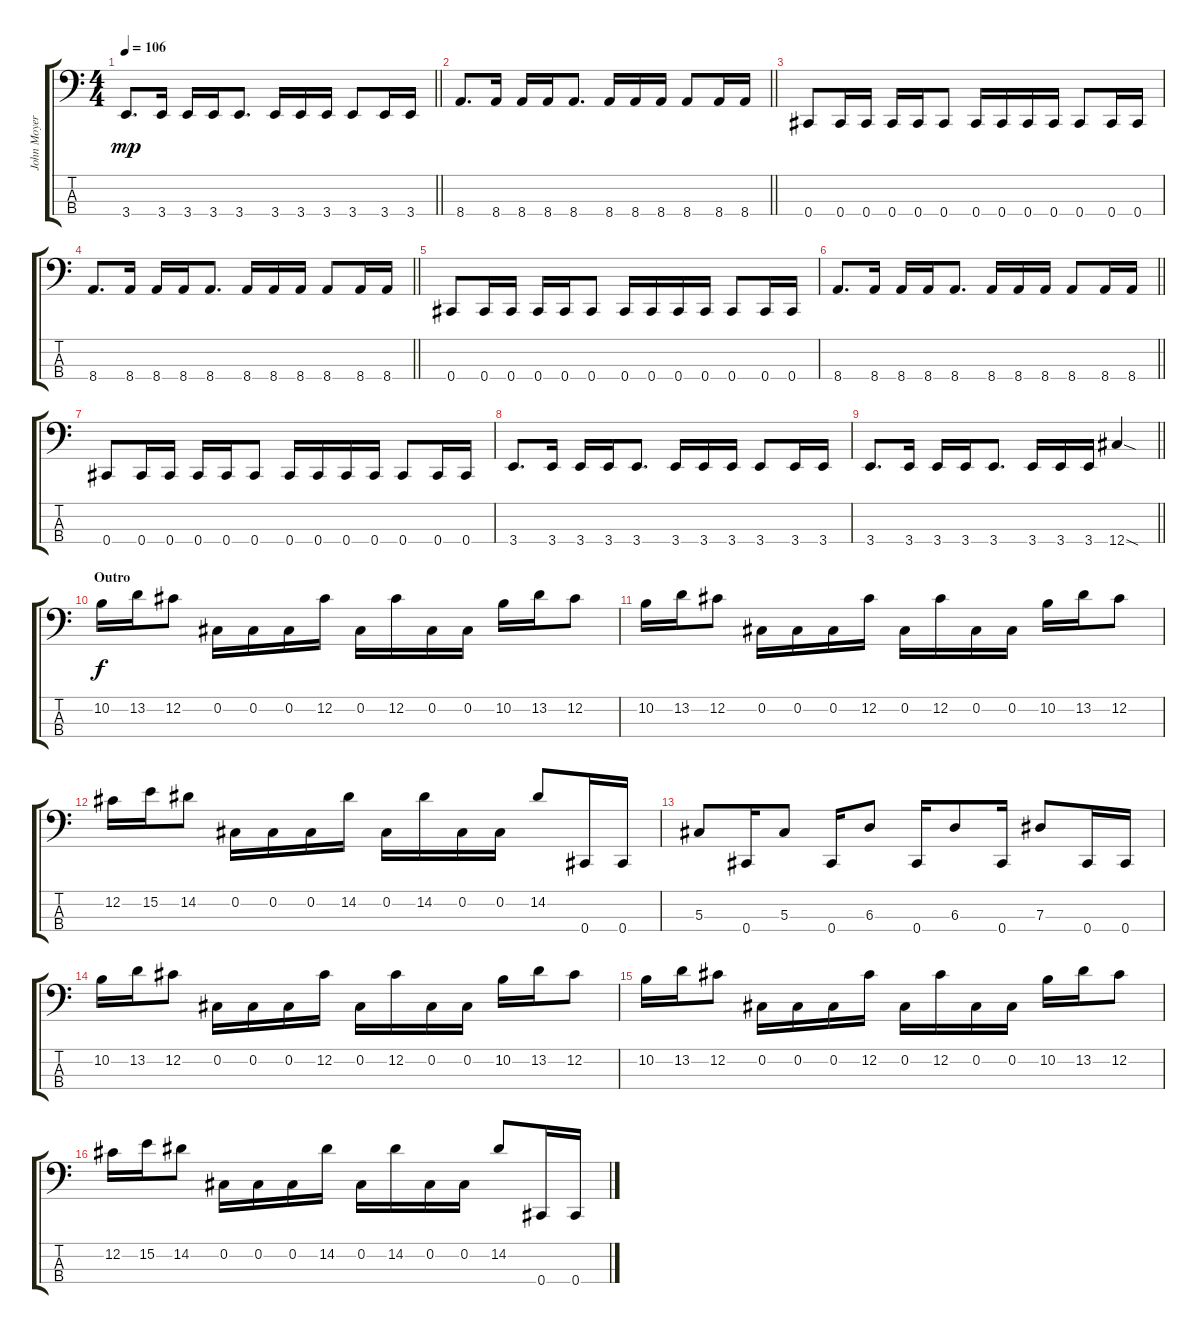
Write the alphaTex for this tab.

\track ("John Moyer" "John Moyer") {instrument electricbassfinger}
\staff {score tabs}
\tuning (Gb2 Db2 Ab1 Db1) {hide}
\ts (4 4)
\tempo 106
\clef f4
\barLineRight lightlight
\ks c
3.4.8{d dy mp} 3.4.16 3.4.16 3.4.16 3.4.8{d} 3.4.16 3.4.16 3.4.16 3.4.8 3.4.16 3.4.16 |
\barLineRight lightlight
8.4.8{d} 8.4.16 8.4.16 8.4.16 8.4.8{d} 8.4.16 8.4.16 8.4.16 8.4.8 8.4.16 8.4.16 |
0.4.8 0.4.16 0.4.16 0.4.16 0.4.16 0.4.8 0.4.16 0.4.16 0.4.16 0.4.16 0.4.8 0.4.16 0.4.16 |
\barLineRight lightlight
8.4.8{d} 8.4.16 8.4.16 8.4.16 8.4.8{d} 8.4.16 8.4.16 8.4.16 8.4.8 8.4.16 8.4.16 |
0.4.8 0.4.16 0.4.16 0.4.16 0.4.16 0.4.8 0.4.16 0.4.16 0.4.16 0.4.16 0.4.8 0.4.16 0.4.16 |
\barLineRight lightlight
8.4.8{d} 8.4.16 8.4.16 8.4.16 8.4.8{d} 8.4.16 8.4.16 8.4.16 8.4.8 8.4.16 8.4.16 |
0.4.8 0.4.16 0.4.16 0.4.16 0.4.16 0.4.8 0.4.16 0.4.16 0.4.16 0.4.16 0.4.8 0.4.16 0.4.16 |
3.4.8{d} 3.4.16 3.4.16 3.4.16 3.4.8{d} 3.4.16 3.4.16 3.4.16 3.4.8 3.4.16 3.4.16 |
\barLineRight lightlight
3.4.8{d} 3.4.16 3.4.16 3.4.16 3.4.8{d} 3.4.16 3.4.16 3.4.16 12.4{sod}.4 |
\section ("" "Outro")
10.2.16{dy f} 13.2.16 12.2.8 0.2.16 0.2.16 0.2.16 12.2.16 0.2.16 12.2.16 0.2.16 0.2.16 10.2.16 13.2.16 12.2.8 |
10.2.16 13.2.16 12.2.8 0.2.16 0.2.16 0.2.16 12.2.16 0.2.16 12.2.16 0.2.16 0.2.16 10.2.16 13.2.16 12.2.8 |
12.2.16 15.2.16 14.2.8 0.2.16 0.2.16 0.2.16 14.2.16 0.2.16 14.2.16 0.2.16 0.2.16 14.2.8 0.4.16 0.4.16 |
5.3.8 0.4.16 5.3.8 0.4.16 6.3.8 0.4.16 6.3.8 0.4.16 7.3.8 0.4.16 0.4.16 |
10.2.16 13.2.16 12.2.8 0.2.16 0.2.16 0.2.16 12.2.16 0.2.16 12.2.16 0.2.16 0.2.16 10.2.16 13.2.16 12.2.8 |
10.2.16 13.2.16 12.2.8 0.2.16 0.2.16 0.2.16 12.2.16 0.2.16 12.2.16 0.2.16 0.2.16 10.2.16 13.2.16 12.2.8 |
12.2.16 15.2.16 14.2.8 0.2.16 0.2.16 0.2.16 14.2.16 0.2.16 14.2.16 0.2.16 0.2.16 14.2.8 0.4.16 0.4.16
